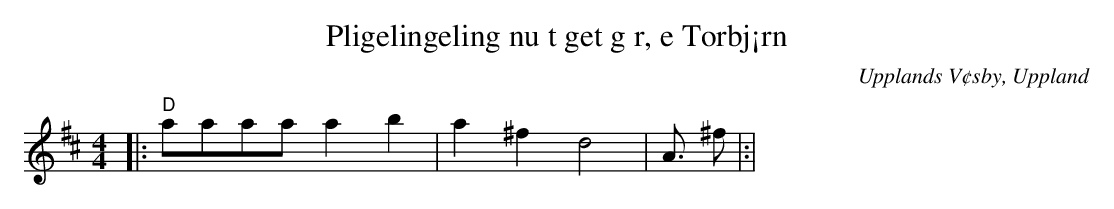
X:1
T:Pligelingeling nu t get g r, e Torbj¡rn
O:Upplands V¢sby, Uppland
M:4/4
L:1/8
K:D
|: "D"aaaa a2 b2 |a2^f2 d4 | A3/2 ^f |:|
